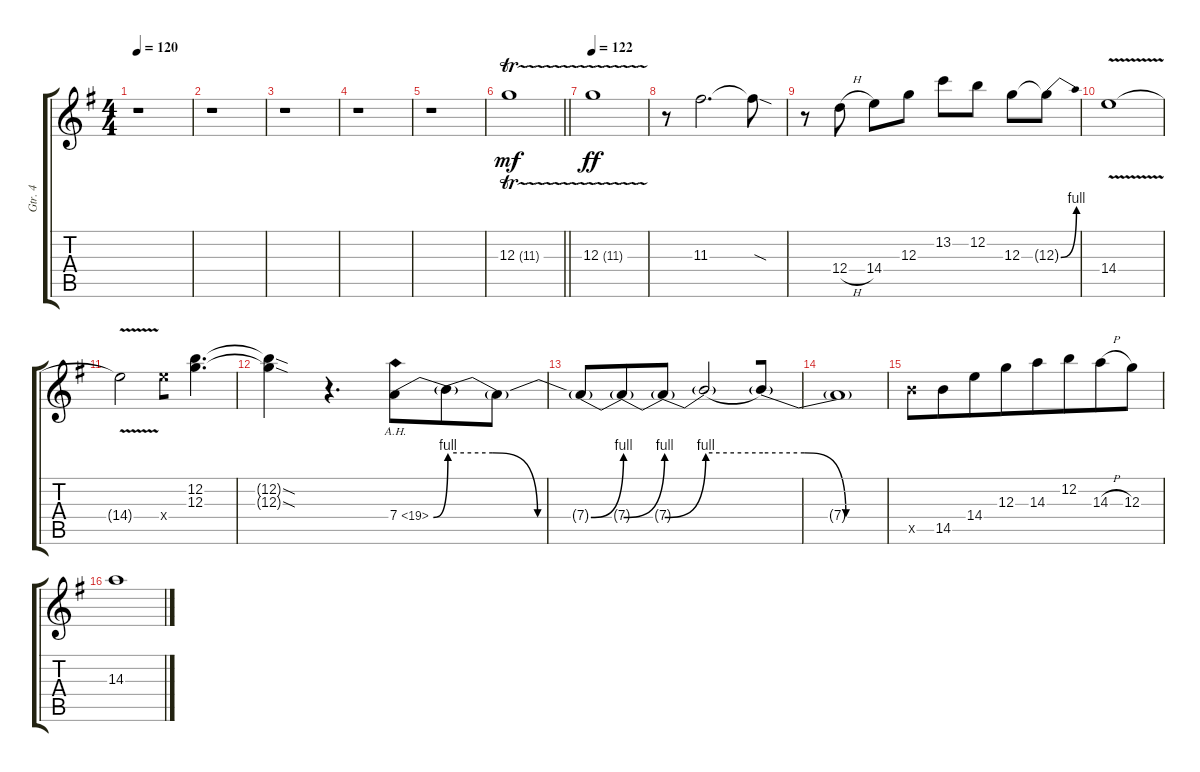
\track ("Gtr. 4" "Gtr. 4") {instrument distortionguitar}
\staff {score tabs}
\tuning (E4 B3 G3 D3 A2 E2) {hide}
\ts (4 4)
\tempo 120
\clef g2
\ks g
r.1{dy fff} |
r.1 |
r.1 |
r.1 |
r.1 |
\barLineRight lightlight
12.3{tr (11 32)}.1{dy mf} |
\tempo 122
12.3{tr (11 32)}.1{dy ff} |
r.8 11.3.2{d} 11.3{sod t}.8 |
r.8 12.4{h}.8 14.4.8 12.3.8 13.2.8 12.2.8 12.3.8 12.3{be (bend 0 0 60 4) t}.8 |
14.4{v}.1 |
14.4{v t}.2{beam merge} 14.4{x}.8{beam merge} (12.2 12.3).4{d} |
(12.2{sod t} 12.3{sod t}).4{beam merge} r.4{d beam merge} 7.4{be (bend 0 0 60 4) ah 12}.8{beam merge} 7.4{be (custom 0 4 20 4 40 0 60 0) t}.8{beam merge} 7.4{t}.8 |
7.4{be (bend 0 0 60 4) t}.8{beam merge} 7.4{be (bend 0 0 60 4) t}.8{beam merge} 7.4{be (bend 0 0 60 4) t}.8{beam merge} 7.4{be (hold 0 4 60 4) t}.2{beam merge} 7.4{be (custom 0 4 20 4 40 0 60 0) t}.8 |
7.4{t}.1 |
14.5{x}.8{beam merge} 14.5.8{beam merge} 14.4.8{beam merge} 12.3.8{beam merge} 14.3.8 12.2.8{beam merge} 14.3{h}.8 12.3.8 |
14.3.1
